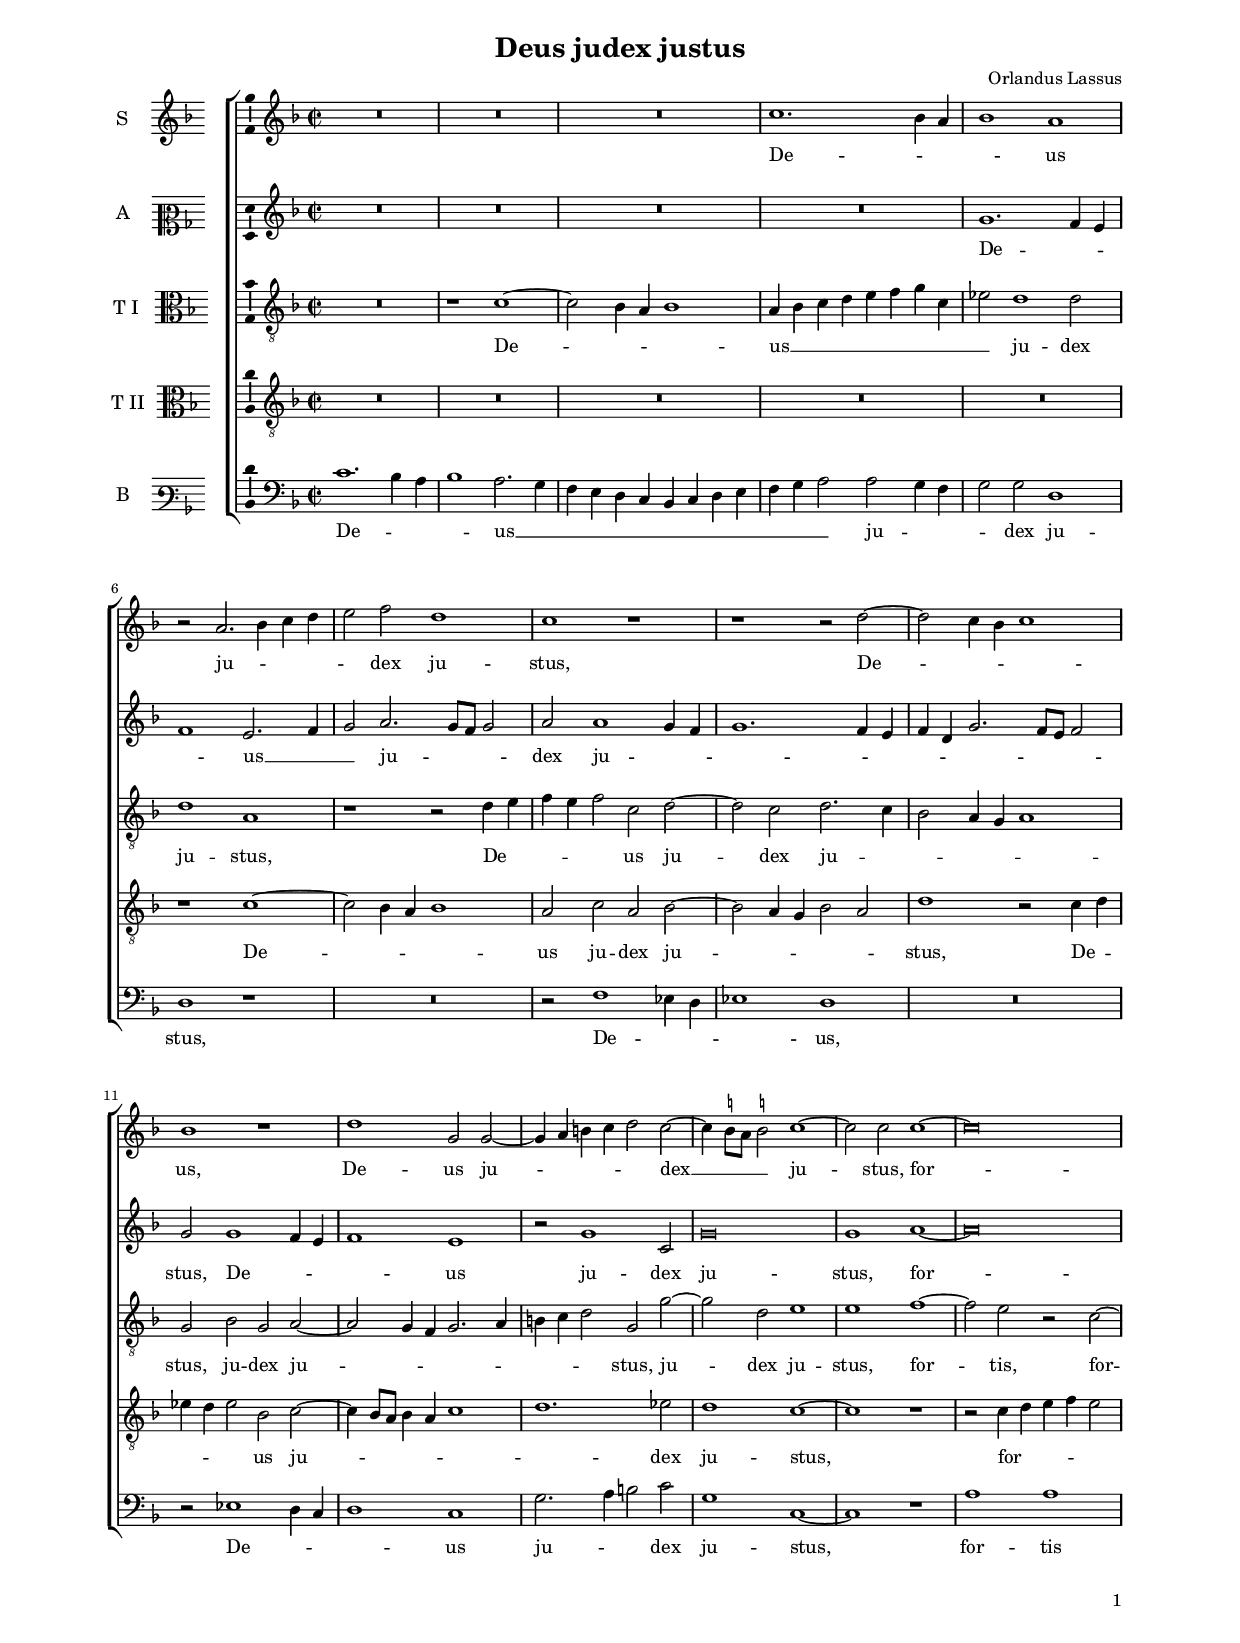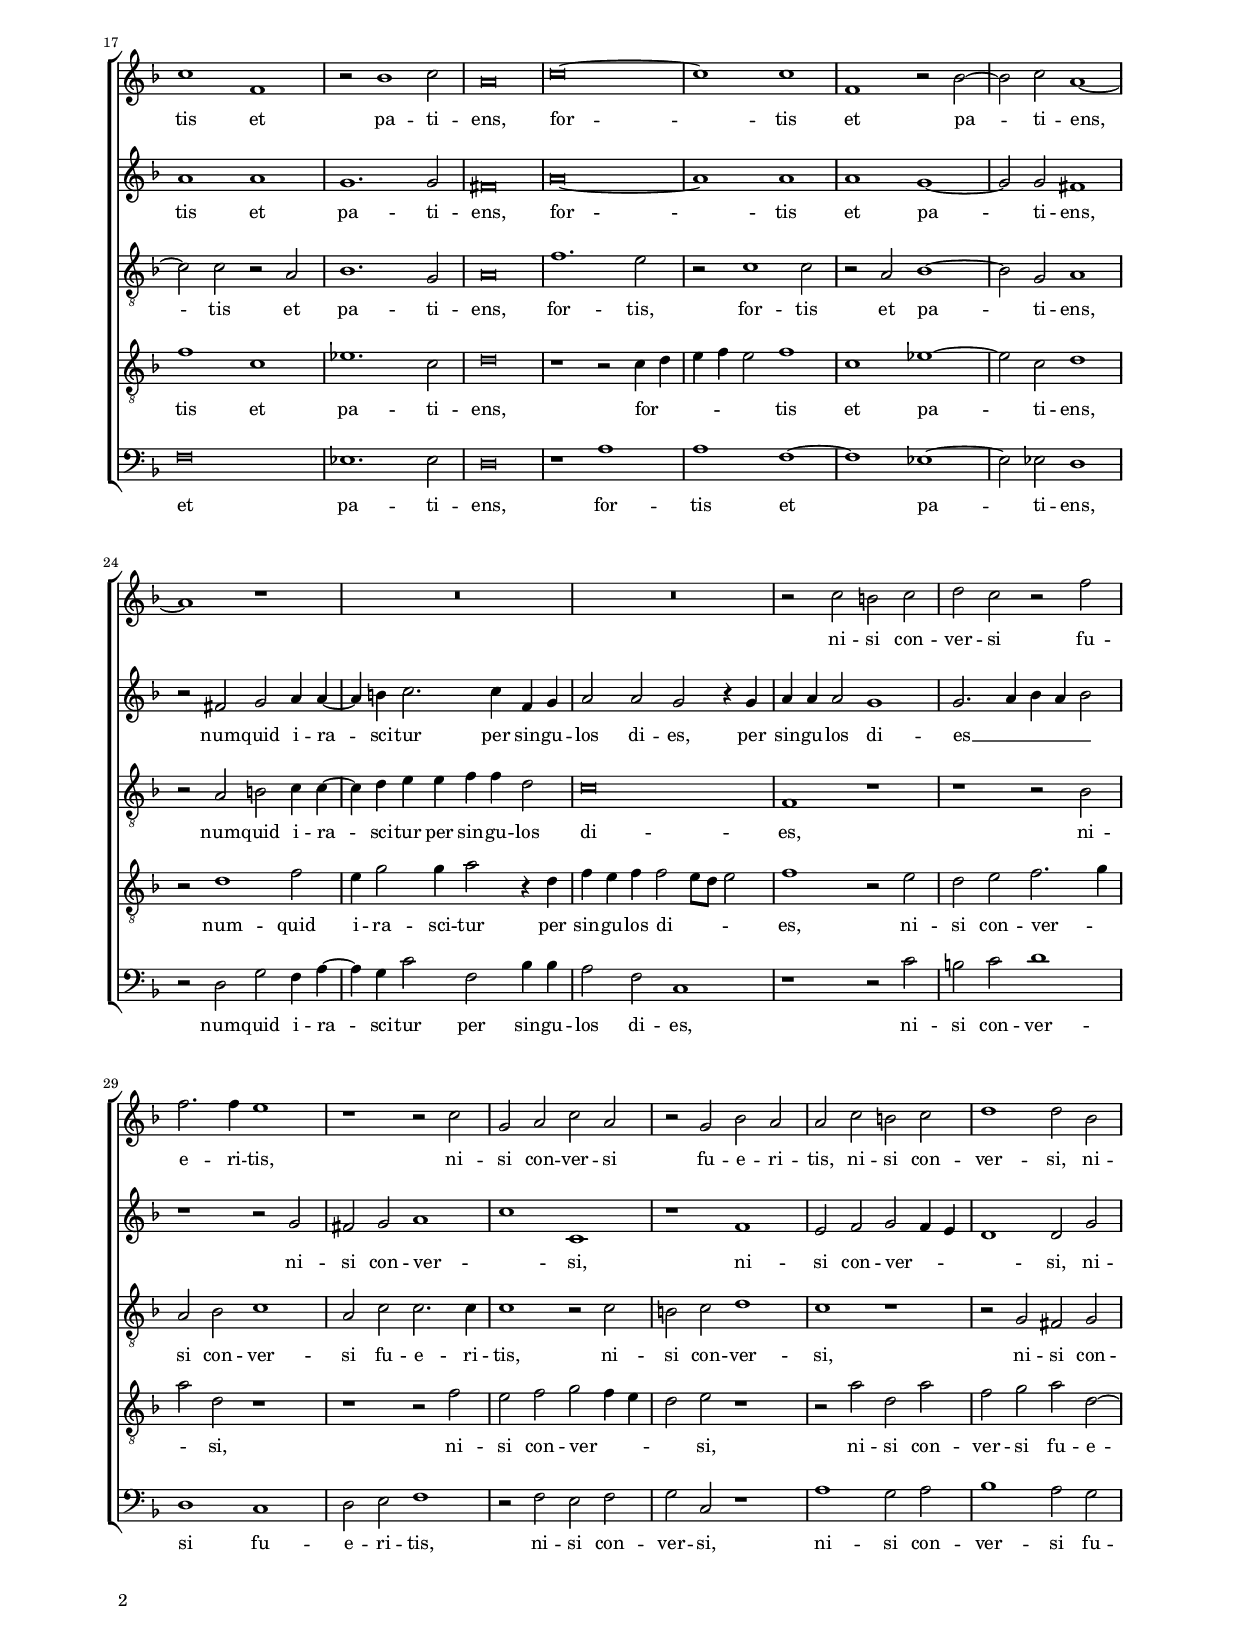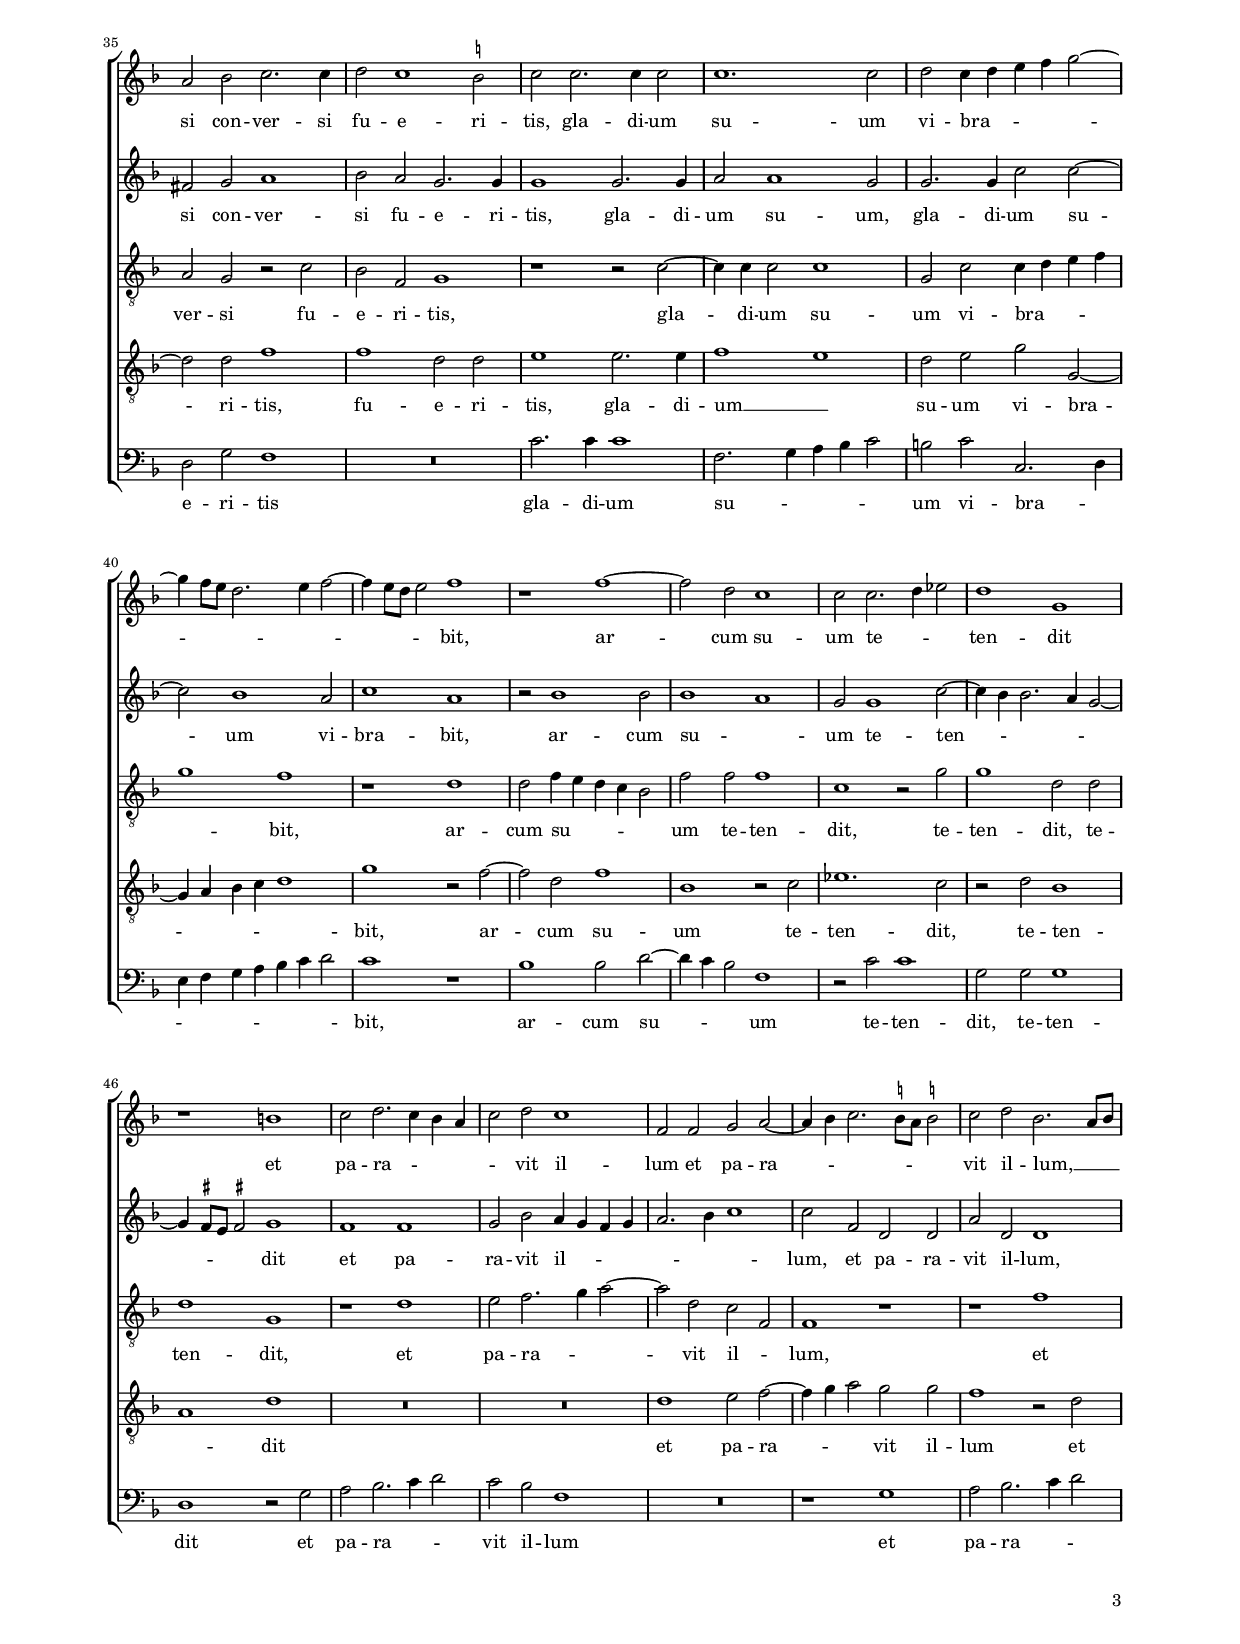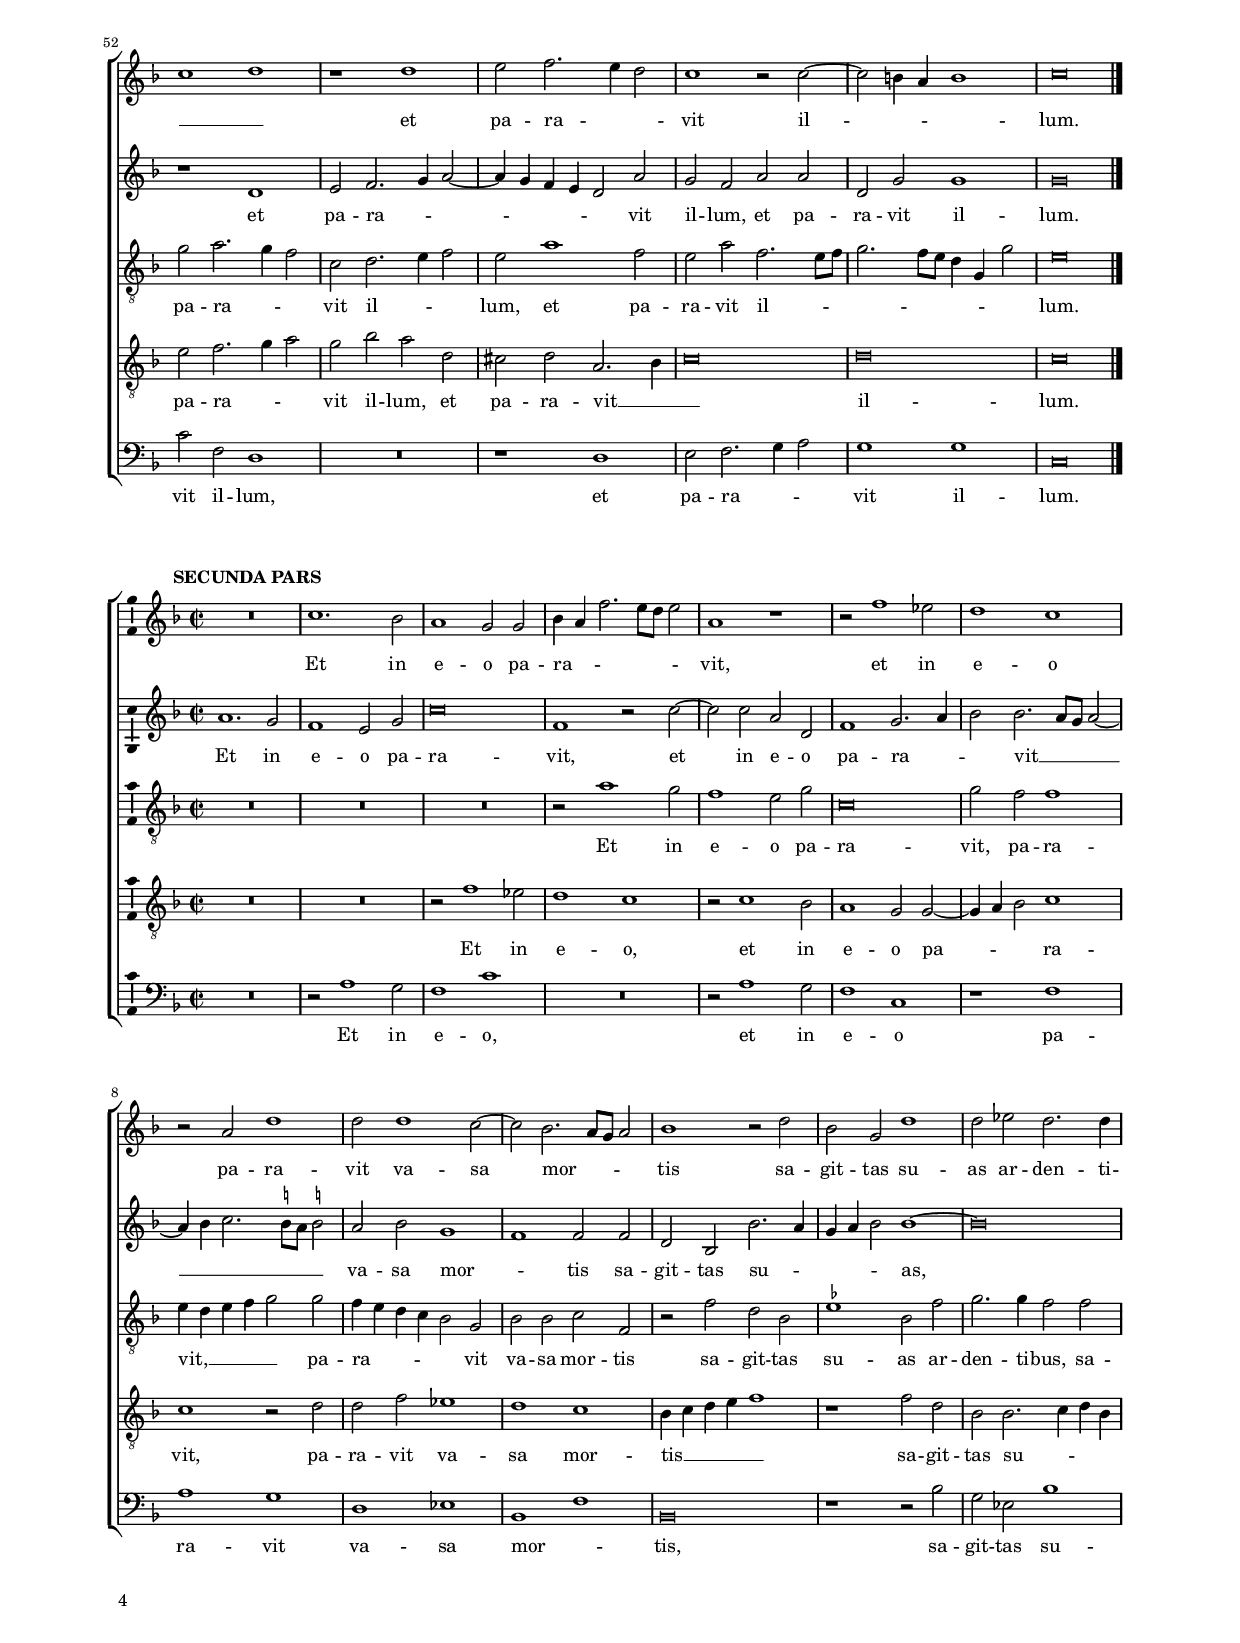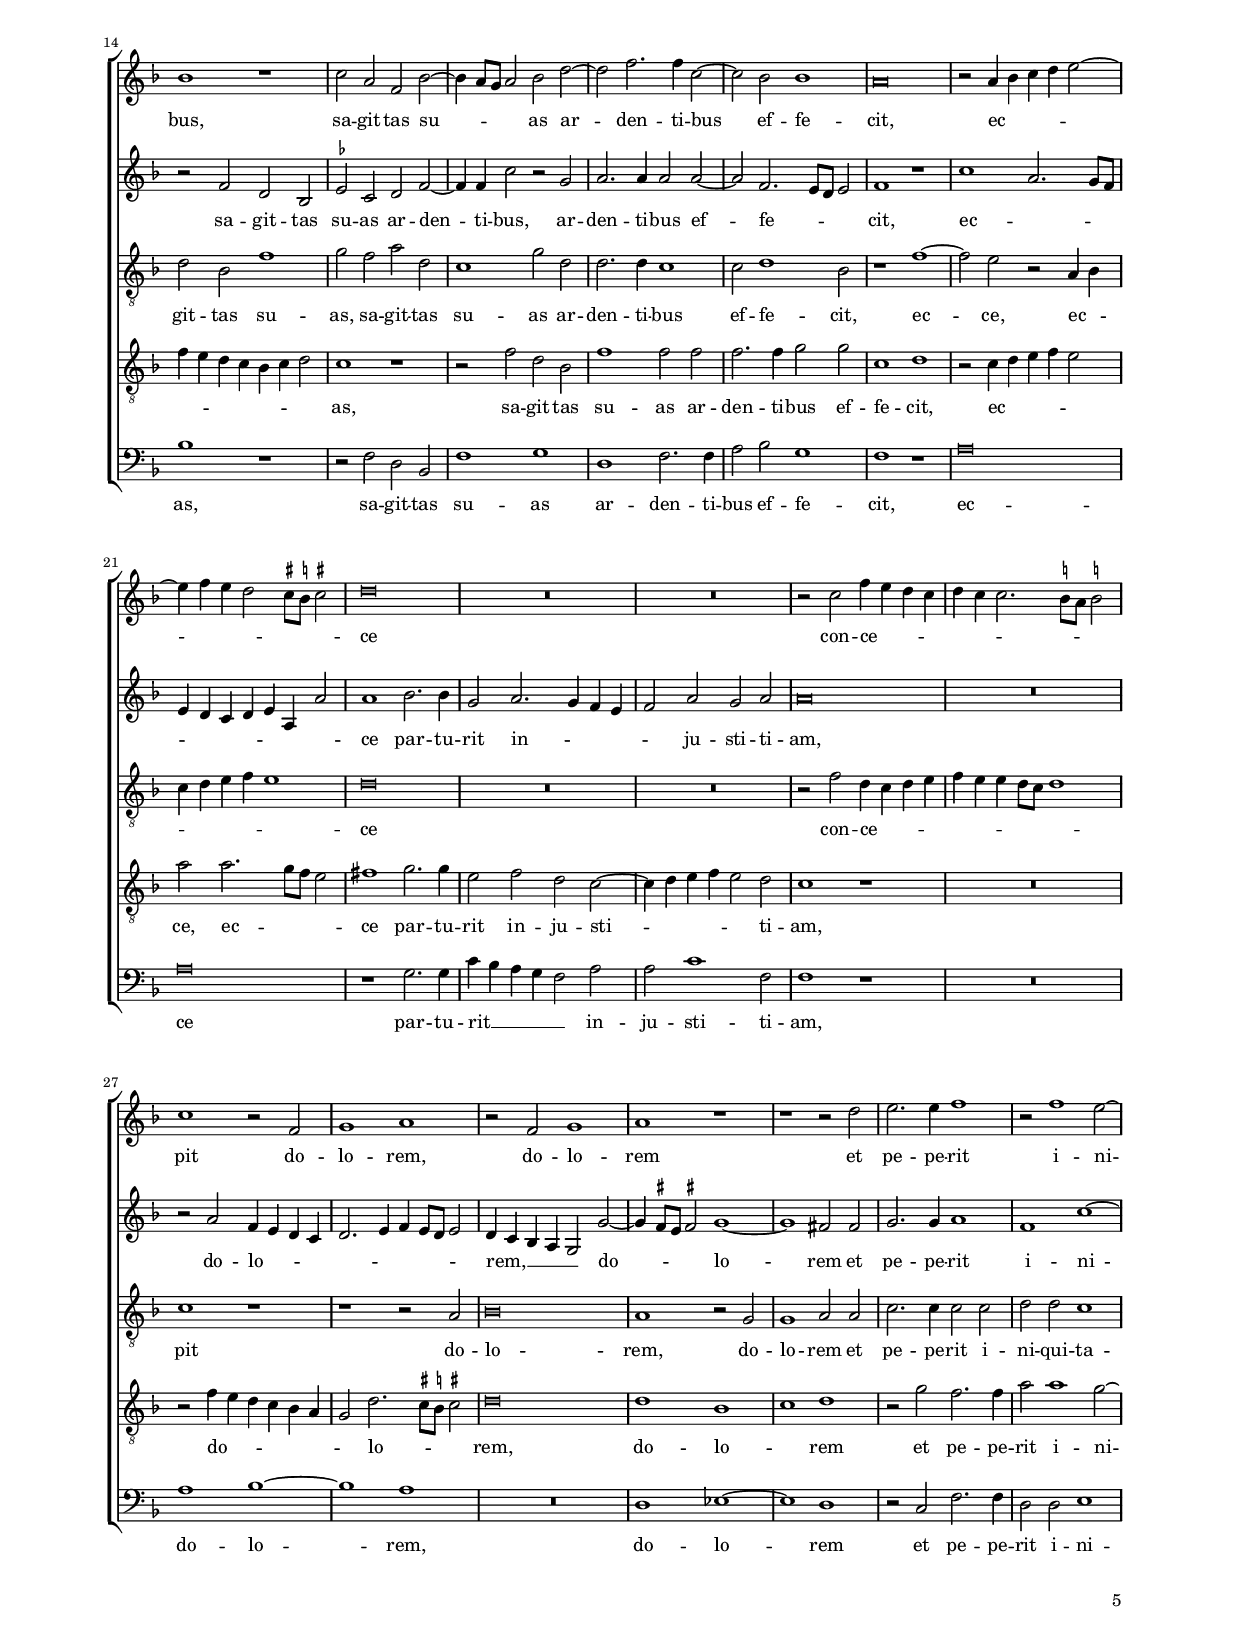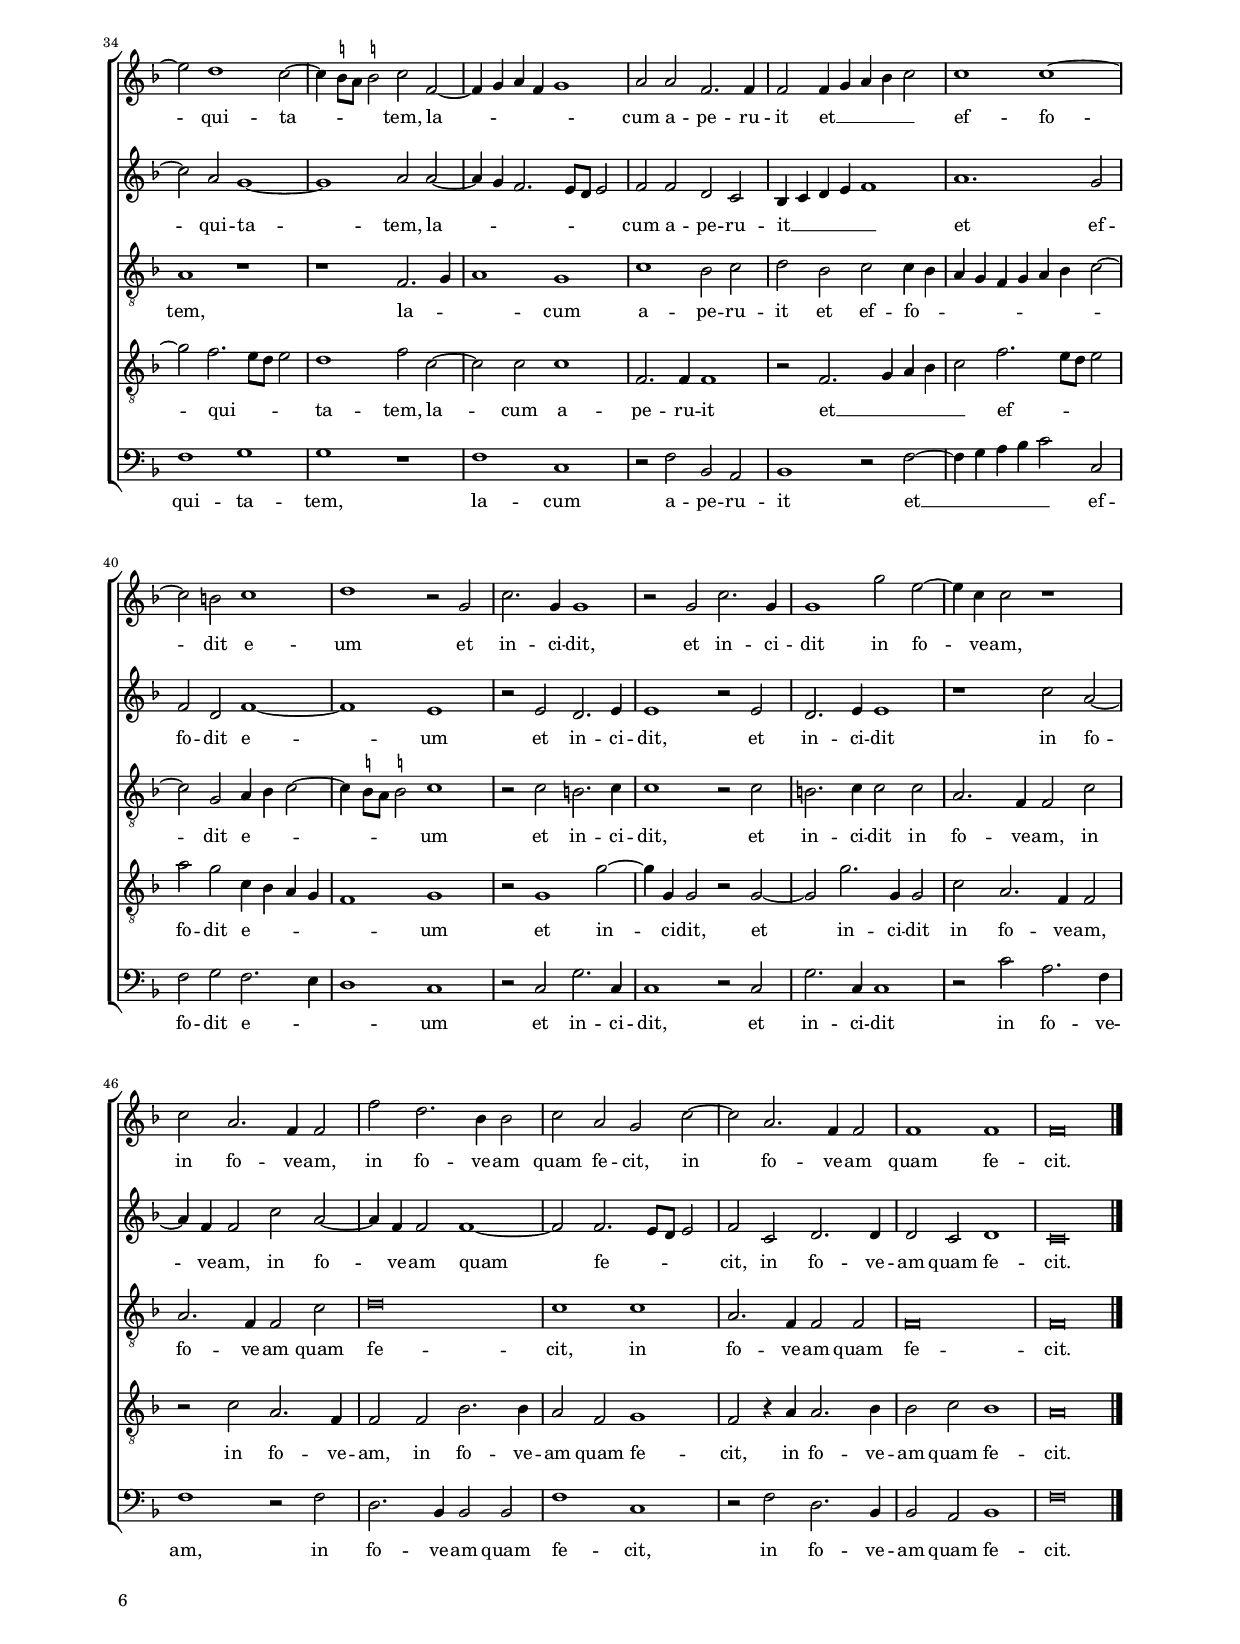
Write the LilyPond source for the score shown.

\header
{
  title="Deus judex justus"
  composer="Orlandus Lassus"
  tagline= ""
}

\version "2.22.1"
\include "deutsch.ly"
#(set-global-staff-size 15)
% #(set-default-paper-size "letter")
#(ly:set-option 'point-and-click #f)

	
	ficta = { \once \set suggestAccidentals = ##t }
	
	forget = #(define-music-function (music) (ly:music?) #{
		\accidentalStyle forget
		$music
		\accidentalStyle default
		#})
	

\paper
	{
	top-margin = 1.8 \cm
	bottom-margin = 1.2 \cm
	left-margin = 2 \cm
	right-margin = 2 \cm
	ragged-bottom = ##f
	ragged-last-bottom = ##t
	print-page-number = ##f
	score-system-spacing = #'((basic-distance . 16) (minimum-distance . 14) (padding . 5) (strechability . 150))
	system-system-spacing = #'((basic-distance . 16) (minimum-distance . 14) (padding . 5) (strechability . 150))
    oddFooterMarkup=\markup   \fill-line { "" \fromproperty #'page:page-number-string }
    evenFooterMarkup=\markup  \fill-line { \fromproperty #'page:page-number-string "" }
    last-bottom-spacing = #'((basic-distance . 12) (minimum-distance . 7) (padding . 4))
%	systems-per-page = 3
%	min-systems-per-page = 3
	}

global = {
	\key f \major
	\time 2/2 \set Score.measureLength = #(ly:make-moment 2/1)
    \set Score.tempoHideNote = ##t
    \tempo 2 = 90
	\skip 1*2*57 \bar "|."
	}
	

incipitcantus = \markup { \score {
	{
	\set Staff.instrumentName = \markup { \fontsize #1 "S" }
	\key f \major
	\clef violin
	s4 \bar ""
	}
	\layout  {
	raggedright = ##t
	indent = 0.9 \cm
	line-width = 1.8 \cm
	\context { \Staff \remove Time_signature_engraver }
	\override Staff.Clef.Y-extent = #'(0 . 0)
	}} \hspace #1 }
      
      
incipitaltus = \markup { \score {
	{
	\set Staff.instrumentName = \markup { \fontsize #1 "A" }
	\key f \major
	\clef mezzosoprano
	s4 \bar ""
	}
	\layout  {
	raggedright = ##t
	indent = 0.9 \cm
	line-width = 1.8 \cm
	\context { \Staff \remove Time_signature_engraver }
	\override Staff.Clef.Y-extent = #'(0 . 0)
	}} \hspace #1 }


incipittenor = \markup { \score {
	{
	\set Staff.instrumentName = \markup { \fontsize #1 "T I" }
	\key f \major
	\clef alto
	s4 \bar ""
	}
	\layout  {
	raggedright = ##t
	indent = 0.9 \cm
	line-width = 1.8 \cm
	\context { \Staff \remove Time_signature_engraver }
	\override Staff.Clef.Y-extent = #'(0 . 0)
	}} \hspace #1 }
      
      
incipitquintus = \markup { \score {
	{
	\set Staff.instrumentName = \markup { \fontsize #1 "T II" }
	\key f \major
	\clef alto
	s4 \bar ""
	}
	\layout  {
	raggedright = ##t
	indent = 0.9 \cm
	line-width = 1.8 \cm
	\context { \Staff \remove Time_signature_engraver }
	\override Staff.Clef.Y-extent = #'(0 . 0)
	}} \hspace #1 }
      
      
incipitbassus = \markup { \score {
	{
	\set Staff.instrumentName = \markup { \fontsize #1 "B" }
	\key f \major
	\clef varbaritone
	s4 \bar ""
	}
	\layout  {
	raggedright = ##t
	indent = 0.9 \cm
	line-width = 1.8 \cm
	\context { \Staff \remove Time_signature_engraver }
	\override Staff.Clef.Y-extent = #'(0 . 0)
	}} \hspace #1 }


cantus =  \relative c''
	{
	R\breve
	R\breve
	R\breve
	c1. b4 a
%5
	b1 a |
	r2 a2. b4 c d
	e2 f d1
	c1 r
	r1 r2 d~
%10
	d2 c4 b c1 |
	b1 r
	d1 g,2 g~
	g4 a h c d2 c~
	c4 \stemDown \ficta h8 a \stemNeutral \ficta h!2 c1~
%15
	c2 c c1~ |
	c\breve
	c1 f,
	r2 b1 c2
	a\breve
%20
	c\breve~ |
	c1 c
	f,1 r2 b~
	b2 c a1~
	a1 r
%25
	R\breve |
	R\breve
	r2 c h c
	d2 c r f
	f2. f4 e1
%30
	r1 r2 c |
	g2 a c a
	r2 g b a
	a2 c h c
	d1 d2 b
%35
	a2 b c2. c4 |
	d2 c1 \ficta h2
	c2 c2. c4 c2
	c1. c2
	d2 c4 d e f g2~
%40
	g4 f8 e d2. e4 f2~ |
	f4 e8 d e2 f1
	r1 f~
	f2 d c1
	c2 c2. d4 es2
%45
	d1 g, |
	r1 h
	c2 d2. c4 b a
	c2 d c1
	f,2 f g a~
%50
	a4 b c2. \stemDown \ficta h8 a \stemNeutral \ficta h!2 |
	c2 d b2. a8 b
	c1 d
	r1 d
	e2 f2. e4 d2
%55
	c1 r2 c~ |
	c2 h4 a h1
	c\breve |
	}


altus =  \relative c'
        {
	R\breve
	R\breve
	R\breve
	R\breve
%5
	g'1. f4 e |
	f1 e2. f4
	g2 a2. g8 f g2
	a2 a1 g4 f
	g1. f4 e
%10
	f4 d g2. f8 e f2 |
	g2 g1 f4 e
	f1 e
	r2 g1 c,2
	g'\breve
%15
	g1 a~ |
	a\breve
	a1 a
	g1. g2
	fis\breve
%20
	a\breve~ |
	a1 a
	a1 g~
	g2 g fis1
	r2 fis g a4 a~
%25
	a4 h c2. c4 f, g |
	a2 a g r4 g
	a4 a a2 g1
	g2. a4 b a b2
	r1 r2 g
%30
	fis2 g a1 |
	c1 c,
	r1 f
	e2 f g f4 e
	d1 d2 g
%35
	fis2 g a1 |
	b2 a g2. g4
	g1 g2. g4
	a2 a1 g2
	g2. g4 c2 c~
%40
	c2 b1 a2 |
	c1 a
	r2 b1 b2
	b1 a
	g2 g1 c2~
%45
	c4 b b2. a4 g2~ |
	g4 \ficta fis8 e \ficta fis!2 g1
	f1 f
	g2 b a4 g f g
	a2. b4 c1
%50
	c2 f, d d |
	a'2 d, d1
	r1 d
	e2 f2. g4 a2~
	a4 g f e d2 a'
%55
	g2 f a a |
	d,2 g g1
	g\breve |
	}


tenor =  \relative c'
	{
	R\breve
	r1 c~
	c2 b4 a b1
	a4 b c d e f g c,
%5
	es2 d1 d2 |
	d1 a
	r1 r2 d4 e
	f4 e f2 c d~
	d2 c d2. c4
%10
	b2 a4 g a1 |
	g2 b g a~
	a2 g4 f g2. a4
	h4 c d2 g, g'~
	g2 d e1
%15
	e1 f~ |
	f2 e r c~
	c2 c r a
	b1. g2
	a\breve
%20
	f'1. e2 |
	r2 c1 c2
	r2 a b1~
	b2 g a1
	r2 a h c4 c~
%25
	c4 d e e f f d2 |
	c\breve
	f,1 r
	r1 r2 b
	a2 b c1
%30
	a2 c c2. c4 |
	c1 r2 c
	h2 c d1
	c1 r
	r2 g fis g
%35
	a2 g r c |
	b2 f g1
	r1 r2 c~
	c4 c c2 c1
	g2 c c4 d e f
%40
	g1 f |
	r1 d
	d2 f4 e d c b2
	f'2 f f1
	c1 r2 g'
%45
	g1 d2 d |
	d1 g,
	r1 d'
	e2 f2. g4 a2~
	a2 d, c f,
%50
	f1 r |
	r1 f'
	g2 a2. g4 f2
	c2 d2. e4 f2
	e2 a1 f2
%55
	e2 a f2. e8 f |
	g2. f8 e d4 g, g'2
	e\breve |
	}


quintus  =  \relative c'
	{
	R\breve
	R\breve
	R\breve
	R\breve
%5
	R\breve |
	r1 c~
	c2 b4 a b1
	a2 c a b~
	b2 a4 g b2 a
%10
	d1 r2 c4 d |
	es4 d es2 b c~
	c4 b8 a b4 a c1
	d1. es2
	d1 c~
%15
	c1 r |
	r2 c4 d e f e2
	f1 c
	es1. c2
	d\breve
%20
	r1 r2 c4 d |
	e4 f e2 f1
	c1 es~
	es2 c d1
	r2 d1 f2
%25
	e4 g2 g4 a2 r4 d, |
	f4 e f f2 e8 d e2
	f1 r2 e
	d2 e f2. g4
	a2 d, r1
%30
	r1 r2 f |
	e2 f g f4 e
	d2 e r1
	r2 a d, a'
	f2 g a d,~
%35
	d2 d f1 |
	f1 d2 d
	e1 e2. e4
	f1 e
	d2 e g g,~
%40
	g4 a b c d1 |
	g1 r2 f~
	f2 d f1
	b,1 r2 c
	es1. c2
%45
	r2 d b1 |
	a1 d
	R\breve
	R\breve
	d1 e2 f~
%50
	f4 g a2 g g |
	f1 r2 d
	e2 f2. g4 a2
	g2 b a d,
	cis2 d a2. b4
%55
	c\breve |
	d\breve
	c\breve |
	}


bassus  =  \relative c
	{
	c'1. b4 a
	b1 a2. g4
	f4 e d c b c d e
	f4 g a2 a g4 f
%5
	g2 g d1 |
	d1 r
	R\breve
	r2 f1 es4 d
	es1 d
%10
	R\breve |
	r2 es1 d4 c
	d1 c
	g'2. a4 h2 c
	g1 c,~
%15
	c1 r |
	a'1 a
	f\breve
	es1. es2
	d\breve
%20
	r1 a' |
	a1 f~
	f1 es~
	es2 es d1
	r2 d g f4 a~
%25
	a4 g c2 f, b4 b |
	a2 f c1
	r1 r2 c'
	h2 c d1
	d,1 c
%30
	d2 e f1 |
	r2 f e f
	g2 c, r1
	a'1 g2 a
	b1 a2 g
%35
	d2 g f1 |
	R\breve
	c'2. c4 c1
	f,2. g4 a b c2
	h2 c c,2. d4
%40
	e f g a b c d2 |
	c1 r
	b1 b2 d~
	d4 c b2 f1
	r2 c' c1
%45
	g2 g g1 |
	d1 r2 g
	a2 b2. c4 d2
	c2 b f1
	R\breve
%50
	r1 g |
	a2 b2. c4 d2
	c2 f, d1
	R\breve
	r1 d
%55
	e2 f2. g4 a2 |
	g1 g
	c,\breve |
	}


lyricscantus = \lyricmode {
	De -- _ _ _ us ju -- _ _ _ _ dex ju -- stus,
	De -- _ _ _ us,
	De -- us ju -- _ _ _ _ dex __ _ _ _ ju -- stus,
	for -- tis et pa -- ti -- ens,
	for -- tis et pa -- ti -- ens,
	ni -- si con -- ver -- si fu -- e -- ri -- tis,
	ni -- si con -- ver -- si fu -- e -- ri -- tis,
	ni -- si con -- ver -- si,
	ni -- si con -- ver -- si fu -- e -- ri -- tis,
	gla -- di -- um su -- um vi -- bra -- _ _ _ _ _ _ _ _ _ _ _ _ bit,
	ar -- cum su -- um te -- _ _ ten -- dit
	et pa -- ra -- _ _ _ _ vit il -- lum
	et pa -- ra -- _ _ _ _ _ vit il -- lum, __ _ _ _ _
	et pa -- ra -- _ _ vit il -- _ _ _ lum.
	}


lyricsaltus = \lyricmode {
	De -- _ _ _ us __ _ _ ju -- _ _ _ dex ju -- _ _ _ _ _ _ _ _ _ _ _ stus,
	De -- _ _ _ us ju -- dex ju -- stus,
	for -- tis et pa -- ti -- ens,
	for -- tis et pa -- ti -- ens,
	num -- quid i -- ra -- sci -- tur per sin -- gu -- los di -- es,
	per sin -- gu -- los di -- es __ _ _ _ _
	ni -- si con -- ver -- _ si,
	ni -- si con -- ver -- _ _ _ si,
	ni -- si con -- ver -- si fu -- e -- ri -- tis,
	gla -- di -- um su -- um,
	gla -- di -- um su -- um vi -- bra -- bit,
	ar -- cum su -- _ um te -- ten -- _ _ _ _ _ _ _ dit
	et pa -- ra -- vit il -- _ _ _ _ _ _ lum,
	et pa -- ra -- vit il -- lum,
	et pa -- ra -- _ _ _ _ _ _ vit il -- lum,
	et pa -- ra -- vit il -- lum.
	}


lyricstenor = \lyricmode {
	De -- _ _ _ us __ _ _ _ _ _ _ _ _ ju -- dex ju -- stus,
	De -- _ _ _ _ us ju -- dex ju -- _ _ _ _ _ stus,
	ju -- dex ju -- _ _ _ _ _ _ _ stus,
	ju -- dex ju -- stus,
	for -- tis,
	for -- tis et pa -- ti -- ens,
	for -- tis,
	for -- tis et pa -- ti -- ens,
	num -- quid i -- ra -- sci -- tur per sin -- gu -- los di -- es,
	ni -- si con -- ver -- si fu -- e -- ri -- tis,
	ni -- si con -- ver -- si,
	ni -- si con -- ver -- si fu -- e -- ri -- tis,
	gla -- di -- um su -- um vi -- bra -- _ _ _ _ bit,
	ar -- cum su -- _ _ _ _ um te -- ten -- dit,
	te -- ten -- dit,
	te -- ten -- dit,
	et pa -- ra -- _ _ vit il -- _ lum,
	et pa -- ra -- _ _ vit il -- _ _ lum,
	et pa -- ra -- vit il -- _ _ _ _ _ _ _ _ lum.
	}


lyricsquintus = \lyricmode {
	De -- _ _ _ us ju -- dex ju -- _ _ _ _ stus,
	De -- _ _ _ _ us ju -- _ _ _ _ _ _ dex ju -- stus,
	for -- _ _ _ _ tis et pa -- ti -- ens,
	for -- _ _ _ _ tis et pa -- ti -- ens,
	num -- quid i -- ra -- sci -- tur per sin -- gu -- los di -- _ _ _ es,
	ni -- si con -- ver -- _ _ si,
	ni -- si con -- ver -- _ _ _ si,
	ni -- si con -- ver -- si fu -- e -- ri -- tis,
	fu -- e -- ri -- tis,
	gla -- di -- um __ _ su -- um vi -- bra -- _ _ _ _ bit,
	ar -- cum su -- um te -- ten -- dit,
	te -- ten -- _ dit
	et pa -- ra -- _ _ vit il -- lum
	et pa -- ra -- _ _ vit il -- lum,
	et pa -- ra -- vit __ _ _ il -- lum.
	}


lyricsbassus = \lyricmode {
	De -- _ _ _ us __ _ _ _ _ _ _ _ _ _ _ _ _ ju -- _ _ _ dex ju -- stus,
	De -- _ _ _ us,
	De -- _ _ _ us ju -- _ _ dex ju -- stus,
	for -- tis et pa -- ti -- ens,
	for -- tis et pa -- ti -- ens,
	num -- quid i -- ra -- sci -- tur per sin -- gu -- los di -- es,
	ni -- si con -- ver -- si fu -- e -- ri -- tis,
	ni -- si con -- ver -- si,
	ni -- si con -- ver -- si fu -- e -- ri -- tis
	gla -- di -- um su -- _ _ _ _ um vi -- bra -- _ _ _ _ _ _ _ _ bit,
	ar -- cum su -- _ _ um te -- ten -- dit,
	te -- ten -- dit
	et pa -- ra -- _ _ vit il -- lum
	et pa -- ra -- _ _ vit il -- lum,
	et pa -- ra -- _ _ vit il -- lum.
	}


\score
{  
	\transpose c c {
	\new ChoirStaff \with { \override StaffGrouper.staff-staff-spacing.basic-distance = #12 }
	<<

	\new Staff << \global
	\new Voice="v1" {
		\set Staff.instrumentName=\incipitcantus
		\set Staff.midiInstrument = "reed organ"
		\clef violin
		\cantus }
	\new Lyrics \lyricsto "v1" {\lyricscantus }
	>>


	\new Staff << \global
	\new Voice="v2" {
		\set Staff.instrumentName=\incipitaltus
		\set Staff.midiInstrument = "reed organ"
        \clef violin % "G_8"
		\altus}
	\new Lyrics \lyricsto "v2" {\lyricsaltus }
	>>


	\new Staff << \global
	\new Voice="v3" {
		\set Staff.instrumentName=\incipittenor
		\set Staff.midiInstrument = "reed organ"
		\clef "G_8"
		\tenor }
	\new Lyrics \lyricsto "v3" {\lyricstenor }
	>>


	\new Staff << \global
	\new Voice="v5" {
		\set Staff.instrumentName=\incipitquintus
		\set Staff.midiInstrument = "reed organ"
		\clef "G_8"
		\quintus}
	\new Lyrics \lyricsto "v5" {\lyricsquintus }
	>>


	\new Staff << \global
	\new Voice="v4" {
		\set Staff.instrumentName=\incipitbassus
		\set Staff.midiInstrument = "reed organ"
		\clef bass
		\bassus }
	\new Lyrics \lyricsto "v4" {\lyricsbassus}
	>>

	>>
	} % transpose

	\layout
	{
	indent = 2 \cm
	\context { \Staff \override TimeSignature.break-visibility = #end-of-line-invisible }
	\context { \Lyrics \override VerticalAxisGroup.nonstaff-relatedstaff-spacing.padding = #1.4 }
%	\context { \Lyrics \override LyricText.font-size = #1 }
	\context { \Staff \consists "Ambitus_engraver" }
	\context { \Score \override BarNumber.padding = #2 }
	\context { \Voice \override NoteHead.style = #'baroque }
	}


\midi
	{
	}

}

%%%%%%%%%%%%%%%%%%%%  PARS SECUNDA


global = {
	\key f \major
	\time 2/2 \set Score.measureLength = #(ly:make-moment 2/1)
    \set Score.tempoHideNote = ##t
    \tempo 2 = 90
	\skip 1*2*51 \bar "|."
	}


cantus =  \relative c''
	{
	R\breve
	c1. b2
	a1 g2 g
	b4 a f'2. e8 d e2
%5
	a,1 r |
	r2 f'1 es2
	d1 c
	r2 a d1
	d2 d1 c2~
%10
	c2 b2. a8 g a2 |
	b1 r2 d
	b2 g d'1
	d2 es d2. d4
	b1 r
%15
	c2 a f b~ |
	b4 a8 g a2 b d~
	d2 f2. f4 c2~
	c2 b b1
	a\breve
%20
	r2 a4 b c d e2~ |
	e4 f e d2 \ficta cis8 \ficta h \ficta cis!2
	d\breve
	R\breve
	R\breve
%25
	r2 c f4 e d c |
	d4 c c2. \stemDown \ficta h8 a \stemNeutral \ficta h!2
	c1 r2 f,
	g1 a
	r2 f g1
%30
	a1 r |
	r1 r2 d
	e2. e4 f1
	r2 f1 e2~
	e2 d1 c2~
%35
	c4 \stemDown \ficta h8 a \stemNeutral \ficta h!2 c f,~ |
	f4 g a f g1
	a2 a f2. f4
	f2 f4 g a b c2
	c1 c~
%40
	c2 h c1 |
	d1 r2 g,
	c2. g4 g1
	r2 g c2. g4
	g1 g'2 e~
%45
	e4 c c2 r1 |
	c2 a2. f4 f2
	f'2 d2. b4 b2
	c2 a g c~
	c2 a2. f4 f2
%50
	f1 f |
	f\breve |
	}


altus =  \relative c'
        {
	a'1. g2
	f1 e2 g
	c\breve
	f,1 r2 c'~
%5
	c2 c a d, |
	f1 g2. a4
	b2 b2. a8 g a2~
	a4 b c2. \stemDown \ficta h8 a \stemNeutral \ficta h!2
	a2 b g1
%10
	f1 f2 f |
	d2 b b'2. a4
	g4 a b2 b1~
	b\breve
	r2 f d b
%15
	\ficta es2 c d f~ |
	f4 f c'2 r g
	a2. a4 a2 a~
	a2 f2. e8 d e2
	f1 r
%20
	c'1 a2. g8 f |
	e4 d c d e a, a'2
	a1 b2. b4
	g2 a2. g4 f e
	f2 a g a
%25
	a\breve |
	R\breve
	r2 a f4 e d c
	d2. e4 f e8 d e2
	d4 c b a g2 g'~
%30
	g4 \ficta fis8 e \ficta fis!2 g1~ |
	g1 fis2 fis
	g2. g4 a1
	f1 c'~
	c2 a g1~
%35
	g1 a2 a~ |
	a4 g f2. e8 d e2
	f2 f d c
	b4 c d e f1
	a1. g2
%40
	f2 d f1~ |
	f1 e
	r2 e d2. e4
	e1 r2 e
	d2. e4 e1
%45
	r1 c'2 a~ |
	a4 f f2 c' a~
	a4 f f2 f1~
	f2 f2. e8 d e2
	f2 c d2. d4
%50
	d2 c d1 |
	c\breve |
	}


tenor =  \relative c'
	{
	R\breve
	R\breve
	R\breve
	r2 a'1 g2
%5
	f1 e2 g |
	c,\breve
	g'2 f f1
	e4 d e f g2 g
	f4 e d c b2 g
%10
	b2 b c f, |
	r2 f' d b
	\ficta es1 b2 f'
	g2. g4 f2 f
	d2 b f'1
%15
	g2 f a d, |
	c1 g'2 d
	d2. d4 c1
	c2 d1 b2
	r1 f'~
%20
	f2 e r a,4 b |
	c4 d e f e1
	d\breve
	R\breve
	R\breve
%25
	r2 f d4 c d e |
	f4 e e d8 c d1
	c1 r
	r1 r2 a
	b\breve
%30
	a1 r2 g |
	g1 a2 a
	c2. c4 c2 c
	d2 d c1
	a1 r
%35
	r1 f2. g4 |
	a1 g
	c1 b2 c
	d2 b c c4 b
	a4 g f g a b c2~
%40
	c2 g a4 b c2~ |
	c4 \stemDown \ficta h8 a \stemNeutral \ficta h!2 c1
	r2 c h2. c4
	c1 r2 c
	h2. c4 c2 c
%45
	a2. f4 f2 c' |
	a2. f4 f2 c'
	d\breve
	c1 c
	a2. f4 f2 f
%50
	f\breve |
	f\breve |
	}


quintus  =  \relative c'
	{
	R\breve
	R\breve
	r2 f1 es2
	d1 c
%5
	r2 c1 b2 |
	a1 g2 g~
	g4 a b2 c1
	c1 r2 d
	d2 f es1
%10
	d1 c |
	b4 c d e f1
	r1 f2 d
	b2 b2. c4 d b
	f'4 e d c b c d2
%15
	c1 r |
	r2 f d b
	f'1 f2 f
	f2. f4 g2 g
	c,1 d
%20
	r2 c4 d e f e2 |
	a2 a2. g8 f e2
	fis1 g2. g4
	e2 f d c~
	c4 d e f e2 d
%25
	c1 r |
	R\breve
	r2 f4 e d c b a
	g2 d'2. \ficta cis8 \ficta h \ficta cis!2
	d\breve
%30
	d1 b |
	c1 d
	r2 g f2. f4
	a2 a1 g2~
	g2 f2. e8 d e2
%35
	d1 f2 c~ |
	c2 c c1
	f,2. f4 f1
	r2 f2. g4 a b
	c2 f2. e8 d e2
%40
	a2 g c,4 b a g |
	f1 g
	r2 g1 g'2~
	g4 g, g2 r g~
	g2 g'2. g,4 g2
%45
	c2 a2. f4 f2 |
	r2 c' a2. f4
	f2 f b2. b4
	a2 f g1
	f2 r4 a a2. b4
%50
	b2 c b1 |
	a\breve |
	}


bassus  =  \relative c
	{
	R\breve
	r2 a'1 g2
	f1 c'
	R\breve
%5
	r2 a1 g2 |
	f1 c
	r1 f
	a1 g
	d1 es
%10
	b1 f' |
	b,\breve
	r1 r2 b'
	g2 es b'1
	b1 r
%15
	r2 f d b |
	f'1 g
	d1 f2. f4
	a2 b g1
	f1 r
%20
	a\breve |
	a\breve
	r1 g2. g4
	c4 b a g f2 a
	a2 c1 f,2
%25
	f1 r |
	R\breve
	a1 b~
	b1 a
	R\breve
%30
	d,1 es~ |
	es1 d
	r2 c f2. f4
	d2 d e1
	f1 g
%35
	g1 r |
	f1 c
	r2 f b, a
	b1 r2 f'~
	f4 g a b c2 c,
%40
	f2 g f2. e4 |
	d1 c
	r2 c g'2. c,4
	c1 r2 c
	g'2. c,4 c1
%45
	r2 c' a2. f4 |
	f1 r2 f
	d2. b4 b2 b
	f'1 c
	r2 f d2. b4
%50
	b2 a b1 |
	f'\breve |
	}


lyricscantus = \lyricmode {
	Et in e -- o pa -- ra -- _ _ _ _ _ vit,
	et in e -- o pa -- ra -- vit va -- sa mor -- _ _ _ tis
	sa -- git -- tas su -- as ar -- den -- ti -- bus,
	sa -- git -- tas su -- _ _ _ as ar -- den -- ti -- bus
	ef -- fe -- cit,
	ec -- _ _ _ _ _ _ _ _ _ _ ce con -- ce -- _ _ _ _ _ _ _ _ _ pit do -- lo -- rem,
	do -- lo -- rem
	et pe -- pe -- rit i -- ni -- qui -- ta -- _ _ _ tem,
	la -- _ _ _ _ cum a -- pe -- ru -- it et __ _ _ _ _ ef -- fo -- dit e -- um
	et in -- ci -- dit,
	et in -- ci -- dit in fo -- ve -- am,
	in fo -- ve -- am,
	in fo -- ve -- am quam fe -- cit,
	in fo -- ve -- am quam fe -- cit.
	}


lyricsaltus = \lyricmode {
	Et in e -- o pa -- ra -- vit,
	et in e -- o pa -- ra -- _ _ vit __ _ _ _ _ _ _ _ _ va -- sa mor -- _ tis
	sa -- git -- tas su -- _ _ _ _ as,
	sa -- git -- tas su -- as ar -- den -- ti -- bus,
	ar -- den -- ti -- bus
	ef -- fe -- _ _ _ cit,
	ec -- _ _ _ _ _ _ _ _ _ _ ce par -- tu -- rit in -- _ _ _ _ ju -- sti -- ti -- am,
	do -- lo -- _ _ _ _ _ _ _ _ _ rem, __ _ _ _ _
	do -- _ _ _ lo -- rem
	et pe -- pe -- rit i -- ni -- qui -- ta -- tem,
	la -- _ _ _ _ _ cum a -- pe -- ru -- it __ _ _ _ _ et ef -- fo -- dit e -- um
	et in -- ci -- dit,
	et in -- ci -- dit in fo -- ve -- am,
	in fo -- ve -- am quam fe -- _ _ _ cit,
	in fo -- ve -- am quam fe -- cit.
	}


lyricstenor = \lyricmode {
	Et in e -- o pa -- ra -- vit,
	pa -- ra -- vit, __ _ _ _ _ 
	pa -- ra -- _ _ _ _ vit va -- sa mor -- tis
	sa -- git -- tas su -- as ar -- den -- ti -- bus,
	sa -- git -- tas su -- as,
	sa -- git -- tas su -- as ar -- den -- ti -- bus
	ef -- fe -- cit,
	ec -- ce,
	ec -- _ _ _ _ _ _ ce con -- ce -- _ _ _ _ _ _ _ _ _ pit do -- lo -- rem,
	do -- lo -- rem
	et pe -- pe -- rit i -- ni -- qui -- ta -- tem,
	la -- _ _ cum a -- pe -- ru -- it et ef -- fo -- _ _ _ _ _ _ _ _ dit e -- _ _ _ _ _ um
	et in -- ci -- dit,
	et in -- ci -- dit in fo -- ve -- am,
	in fo -- ve -- am quam fe -- cit,
	in fo -- ve -- am quam fe -- cit.
	}


lyricsquintus = \lyricmode {
	Et in e -- o,
	et in e -- o pa -- _ _ ra -- vit,
	pa -- ra -- vit va -- sa mor -- tis __ _ _ _ _
	sa -- git -- tas su -- _ _ _ _ _ _ _ _ _ _ as,
	sa -- git -- tas su -- as ar -- den -- ti -- bus
	ef -- fe -- cit,
	ec -- _ _ _ _ ce,
	ec -- _ _ _ ce par -- tu -- rit in -- ju -- sti -- _ _ _ _ ti -- am,
	do -- _ _ _ _ _ _ lo -- _ _ _ rem,
	do -- lo -- _ rem
	et pe -- pe -- rit i -- ni -- qui -- _ _ _ ta -- tem,
	la -- cum a -- pe -- ru -- it et __ _ _ _ _ ef -- _ _ _ fo -- dit e -- _ _ _ _ um
	et in -- ci -- dit,
	et in -- ci -- dit in fo -- ve -- am,
	in fo -- ve -- am,
	in fo -- ve -- am quam fe -- cit,
	in fo -- ve -- am quam fe -- cit.
	}


lyricsbassus = \lyricmode {
	Et in e -- o,
	et in e -- o pa -- ra -- vit va -- sa mor -- _ tis,
	sa -- git -- tas su -- as,
	sa -- git -- tas su -- as ar -- den -- ti -- bus
	ef -- fe -- cit,
	ec -- ce par -- tu -- rit __ _ _ _ _ in -- ju -- sti -- ti -- am,
	do -- lo -- rem,
	do -- lo -- rem
	et pe -- pe -- rit i -- ni -- qui -- ta -- tem,
	la -- cum a -- pe -- ru -- it et __ _ _ _ _ ef -- fo -- dit e -- _ _ um
	et in -- ci -- dit,
	et in -- ci -- dit in fo -- ve -- am,
	in fo -- ve -- am quam fe -- cit,
	in fo -- ve -- am quam fe -- cit.
	}


\score
	{  
	\transpose c c {
	\new ChoirStaff \with { \override StaffGrouper.staff-staff-spacing.basic-distance = #12 }
	<<

	\new Staff <<\global
	\new Voice="v1" {
	  %\set Staff.instrumentName=Cantus
		\set Staff.midiInstrument = "reed organ"
		\clef violin
		\cantus }
	\new Lyrics \lyricsto "v1" {\lyricscantus }
	>>


	\new Staff << \global
	\new Voice="v2" {
	  %\set Staff.instrumentName=Altus
		\set Staff.midiInstrument = "reed organ"
        \clef violin % "G_8"
		\altus}
	\new Lyrics \lyricsto "v2" {\lyricsaltus }
	>>


	\new Staff <<\global
	\new Voice="v3" {
	  %\set Staff.instrumentName=Tenor
		\set Staff.midiInstrument = "reed organ"
		\clef "G_8"
		\tenor }
	\new Lyrics \lyricsto "v3" {\lyricstenor }
	>>


	\new Staff << \global
	\new Voice="v5" {
	  %\set Staff.instrumentName=Quintus
		\set Staff.midiInstrument = "reed organ"
		\clef "G_8"
		\quintus}
	\new Lyrics \lyricsto "v5" {\lyricsquintus }
	>>


	\new Staff <<\global
	\new Voice="v4" {
	  %\set Staff.instrumentName=Bassus
		\set Staff.midiInstrument = "reed organ"
		\clef bass
		\bassus }
	\new Lyrics \lyricsto "v4" {\lyricsbassus}
	>>
	
	>>
	} % transpose

	\layout
	{
	indent = 0 \cm
	\context { \Staff \override TimeSignature.break-visibility = #end-of-line-invisible }
	\context { \Lyrics \override VerticalAxisGroup.nonstaff-relatedstaff-spacing.padding = #1.4 }
%	\context { \Lyrics \override LyricText.font-size = #1 }
	\context { \Staff \consists "Ambitus_engraver" }
	\context { \Score \override BarNumber.padding = #2 }
	\context { \Voice \override NoteHead.style = #'baroque }
	}

    \header { piece = \markup { \raise #2 \hspace # 7 \bold "SECUNDA PARS"} }
    
\midi
	{
	}
	
}

% EOF
